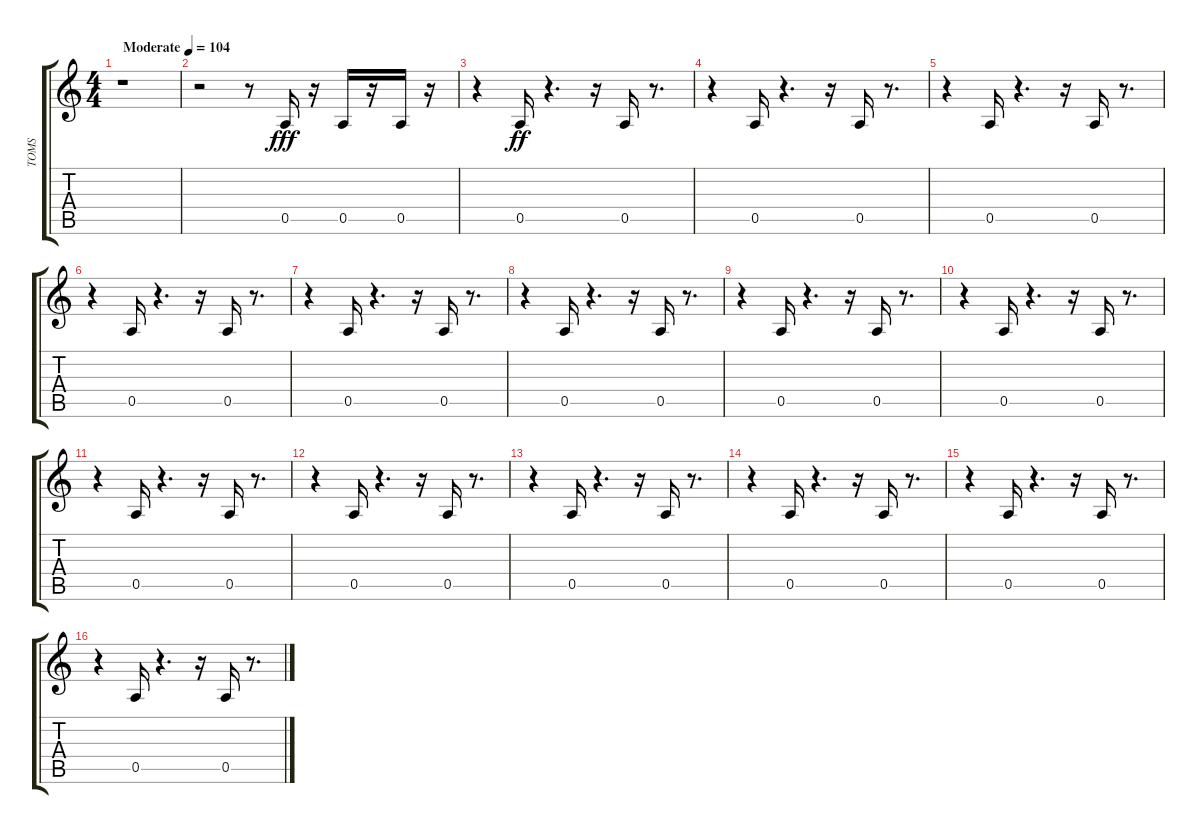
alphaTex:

\track ("TOMS" "TOMS") {instrument acousticguitarsteel}
\staff {score tabs}
\tuning (E4 B3 G3 D3 A2 E2) {hide}
\ts (4 4)
\tempo (104 "Moderate")
\clef g2
\ks c
r.1{dy fff instrument acousticguitarsteel} |
r.2 r.8 0.5.16 r.16 0.5.16 r.16 0.5.16 r.16 |
r.4 0.5.16{dy ff} r.4{d} r.16 0.5.16 r.8{d} |
r.4 0.5.16 r.4{d} r.16 0.5.16 r.8{d} |
r.4 0.5.16 r.4{d} r.16 0.5.16 r.8{d} |
r.4 0.5.16 r.4{d} r.16 0.5.16 r.8{d} |
r.4 0.5.16 r.4{d} r.16 0.5.16 r.8{d} |
r.4 0.5.16 r.4{d} r.16 0.5.16 r.8{d} |
r.4 0.5.16 r.4{d} r.16 0.5.16 r.8{d} |
r.4 0.5.16 r.4{d} r.16 0.5.16 r.8{d} |
r.4 0.5.16 r.4{d} r.16 0.5.16 r.8{d} |
r.4 0.5.16 r.4{d} r.16 0.5.16 r.8{d} |
r.4 0.5.16 r.4{d} r.16 0.5.16 r.8{d} |
r.4 0.5.16 r.4{d} r.16 0.5.16 r.8{d} |
r.4 0.5.16 r.4{d} r.16 0.5.16 r.8{d} |
r.4 0.5.16 r.4{d} r.16 0.5.16 r.8{d}
